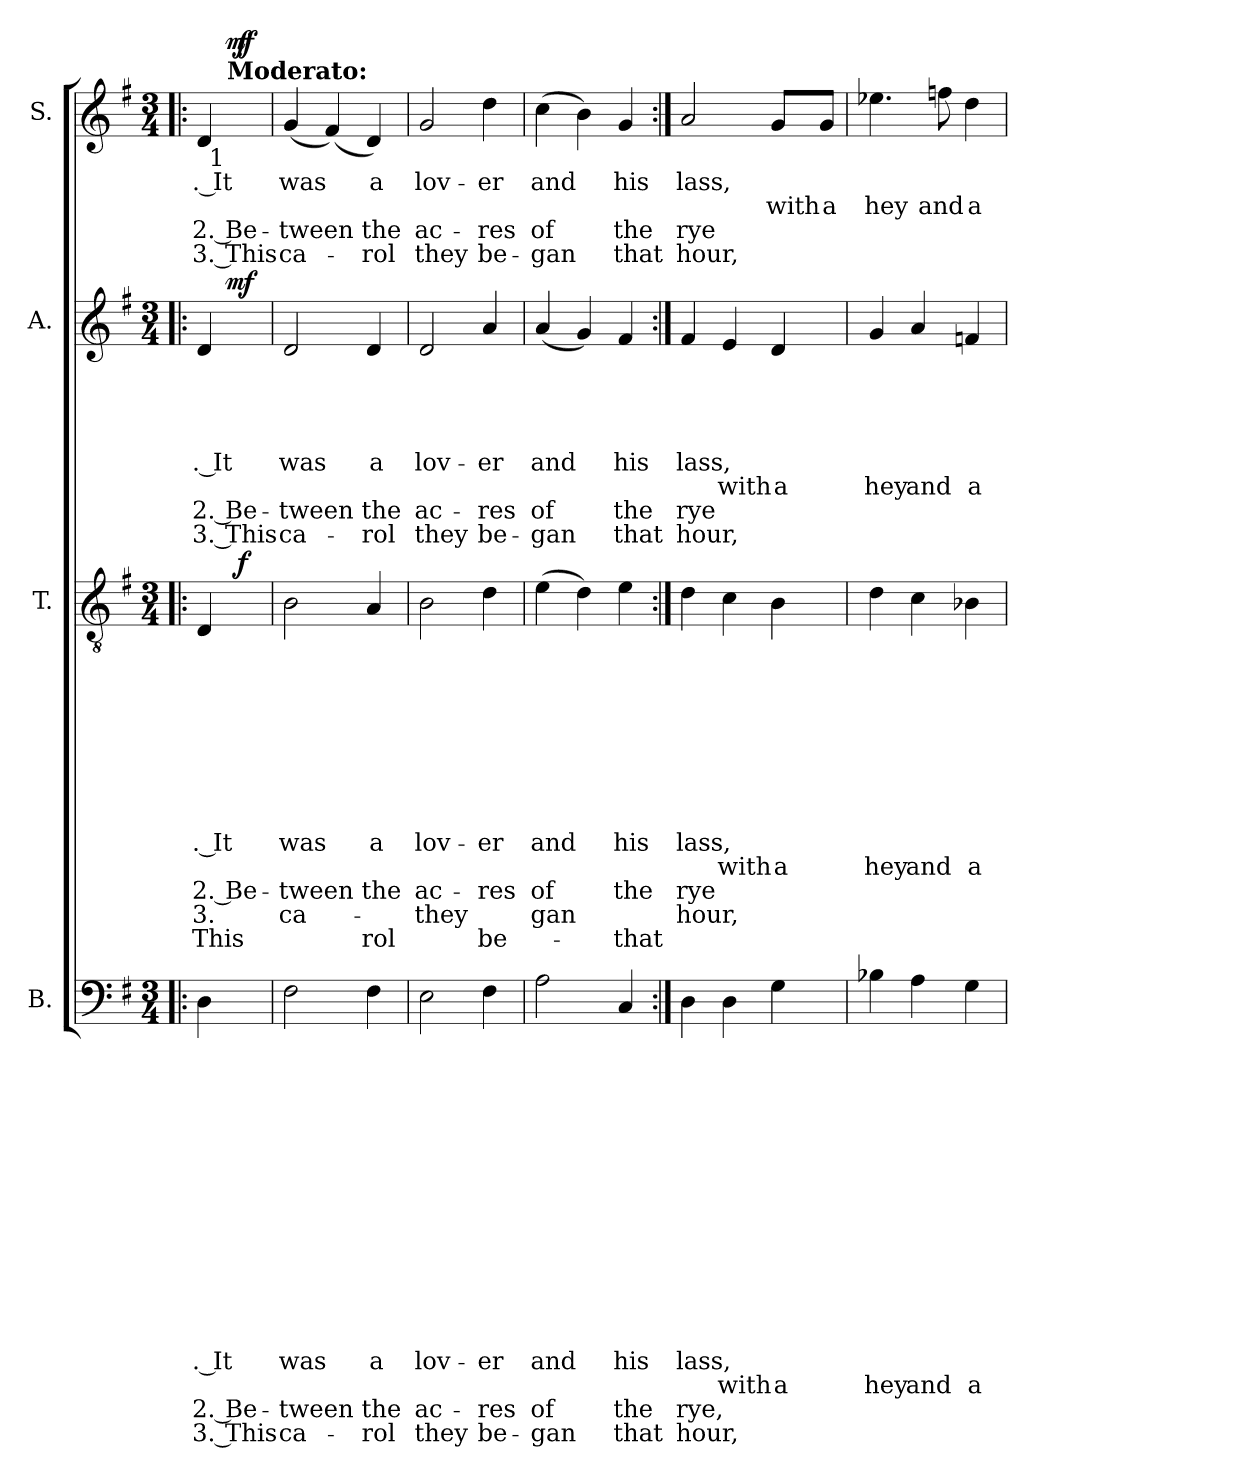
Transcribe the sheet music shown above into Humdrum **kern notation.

**kern	**text	**text	**text	**text	**text	**text	**text	**text	**text	**text	**text	**text	**text	**text	**text	**text	**text	**dynam	**kern	**text	**text	**text	**text	**text	**text	**text	**text	**text	**text	**text	**text	**text	**dynam	**kern	**text	**text	**text	**text	**text	**text	**text	**text	**dynam	**kern	**text	**text	**text	**text	**dynam
*part4	*part4	*part4	*part4	*part4	*part4	*part4	*part4	*part4	*part4	*part4	*part4	*part4	*part4	*part4	*part4	*part4	*part4	*part4	*part3	*part3	*part3	*part3	*part3	*part3	*part3	*part3	*part3	*part3	*part3	*part3	*part3	*part3	*part3	*part2	*part2	*part2	*part2	*part2	*part2	*part2	*part2	*part2	*part2	*part1	*part1	*part1	*part1	*part1	*part1
*staff4	*staff4	*staff4	*staff4	*staff4	*staff4	*staff4	*staff4	*staff4	*staff4	*staff4	*staff4	*staff4	*staff4	*staff4	*staff4	*staff4	*staff4	*staff4	*staff3	*staff3	*staff3	*staff3	*staff3	*staff3	*staff3	*staff3	*staff3	*staff3	*staff3	*staff3	*staff3	*staff3	*staff3	*staff2	*staff2	*staff2	*staff2	*staff2	*staff2	*staff2	*staff2	*staff2	*staff2	*staff1	*staff1	*staff1	*staff1	*staff1	*staff1
*I"B.	*	*	*	*	*	*	*	*	*	*	*	*	*	*	*	*	*	*	*I"T.	*	*	*	*	*	*	*	*	*	*	*	*	*	*	*I"A.	*	*	*	*	*	*	*	*	*	*I"S.	*	*	*	*	*
*clefF4	*	*	*	*	*	*	*	*	*	*	*	*	*	*	*	*	*	*	*clefGv2	*	*	*	*	*	*	*	*	*	*	*	*	*	*	*clefG2	*	*	*	*	*	*	*	*	*	*clefG2	*	*	*	*	*
*k[f#]	*	*	*	*	*	*	*	*	*	*	*	*	*	*	*	*	*	*	*k[f#]	*	*	*	*	*	*	*	*	*	*	*	*	*	*	*k[f#]	*	*	*	*	*	*	*	*	*	*k[f#]	*	*	*	*	*
*G:	*	*	*	*	*	*	*	*	*	*	*	*	*	*	*	*	*	*	*G:	*	*	*	*	*	*	*	*	*	*	*	*	*	*	*G:	*	*	*	*	*	*	*	*	*	*G:	*	*	*	*	*
*M3/4	*	*	*	*	*	*	*	*	*	*	*	*	*	*	*	*	*	*	*M3/4	*	*	*	*	*	*	*	*	*	*	*	*	*	*	*M3/4	*	*	*	*	*	*	*	*	*	*M3/4	*	*	*	*	*
=1!|:	=1!|:	=1!|:	=1!|:	=1!|:	=1!|:	=1!|:	=1!|:	=1!|:	=1!|:	=1!|:	=1!|:	=1!|:	=1!|:	=1!|:	=1!|:	=1!|:	=1!|:	=1!|:	=1!|:	=1!|:	=1!|:	=1!|:	=1!|:	=1!|:	=1!|:	=1!|:	=1!|:	=1!|:	=1!|:	=1!|:	=1!|:	=1!|:	=1!|:	=1!|:	=1!|:	=1!|:	=1!|:	=1!|:	=1!|:	=1!|:	=1!|:	=1!|:	=1!|:	=1!|:	=1!|:	=1!|:	=1!|:	=1!|:	=1!|:
!	!	!	!	!	!	!	!	!	!	!	!	!	!	!LO:LY:b:rj	!	!LO:LY:b:rj	!LO:LY:b:rj	!	!	!	!	!	!	!	!	!	!	!LO:LY:b:rj	!	!LO:LY:b:rj	!LO:LY:b:rj	!LO:LY:b:rj	!	!	!	!	!	!	!LO:LY:b:rj	!	!LO:LY:b:rj	!LO:LY:b:rj	!	!	!LO:LY:b:rj	!	!LO:LY:b:rj	!LO:LY:b:rj	!
*^	*	*	*	*	*	*	*	*	*	*	*	*	*	*	*	*	*	*	*^	*	*	*	*	*	*	*	*	*	*	*	*	*	*	*^	*	*	*	*	*	*	*	*	*	*^	*	*	*	*	*
*	*	*	*	*	*	*	*	*	*	*	*	*	*	*	*	*	*	*	*	*	*^	*	*	*	*	*	*	*	*	*	*	*	*	*	*	*	*^	*	*	*	*	*	*	*	*	*	*	*^	*	*	*	*	*
*	*	*	*	*	*	*	*	*	*	*	*	*	*	*	*	*	*	*	*	*	*	*	*	*	*	*	*	*	*	*	*	*	*	*	*	*	*	*	*	*	*	*	*	*	*	*	*	*	*	*	*^	*	*	*	*	*
4D\	8ryy	.	.	.	.	.	.	.	.	.	.	.	.	.	. It	.	2. Be-	3. This	.	4D/	16.ryy	8ryy	.	.	.	.	.	.	.	.	. It	.	2. Be-	3.	This	.	4d/	16.ryy	8ryy	.	.	.	.	. It	.	2. Be-	3. This	.	4d/	16.ryy	8ryy	32ryy	. It	.	2. Be-	3. This	.
!	!	!	!	!	!	!	!	!	!	!	!	!	!	!	!	!	!	!	!	!	!	!	!	!	!	!	!	!	!	!	!	!	!	!	!	!	!	!	!	!	!	!	!	!	!	!	!	!	!	!	!	!LO:TX:b:t=1	!	!	!	!	!
.	.	.	.	.	.	.	.	.	.	.	.	.	.	.	.	.	.	.	.	.	.	.	.	.	.	.	.	.	.	.	.	.	.	.	.	.	.	.	.	.	.	.	.	.	.	.	.	.	.	.	.	8..ryy	.	.	.	.	.
!	!	!	!	!	!	!	!	!	!	!	!	!	!	!	!	!	!	!	!	!	!	!	!	!	!	!	!	!	!	!	!	!	!	!	!	!	!	!	!	!	!	!	!	!	!	!	!	!	!	!LO:TX:a:B:t=Moderato&colon;	!	!	!	!	!	!	!
!	!	!	!	!	!	!	!	!	!	!	!	!	!	!	!	!	!	!	!	!	!	!	!	!	!	!	!	!	!	!	!	!	!	!	!	!LO:DY:b	!	!	!	!	!	!	!	!	!	!	!	!	!	!	!	!	!	!	!	!	!
!	!	!	!	!	!	!	!	!	!	!	!	!	!	!	!	!	!	!	!	!	!	!	!	!	!	!	!	!	!	!	!	!	!	!	!	!LO:DY:n=1:b	!	!	!	!	!	!	!	!	!	!	!	!LO:DY:b	!	!	!	!	!	!	!	!	!LO:DY:b
.	.	.	.	.	.	.	.	.	.	.	.	.	.	.	.	.	.	.	.	.	8ryy	.	.	.	.	.	.	.	.	.	.	.	.	.	.	mf p	.	8ryy	.	.	.	.	.	.	.	.	.	mf	.	8ryy	.	.	.	.	.	.	mf
!	!	!	!	!	!	!	!	!	!	!	!	!	!	!	!	!	!	!	!LO:DY:b	!	!	!	!	!	!	!	!	!	!	!	!	!	!	!	!	!	!	!	!	!	!	!	!	!	!	!	!	!	!	!	!	!	!	!	!	!	!
!	!	!	!	!	!	!	!	!	!	!	!	!	!	!	!	!	!	!	!LO:DY:n=1:b	!	!	!	!	!	!	!	!	!	!	!	!	!	!	!	!	!LO:DY:n=2:b	!	!	!	!	!	!	!	!	!	!	!	!LO:DY:a	!	!	!	!	!	!	!	!	!
!	!	!	!	!	!	!	!	!	!	!	!	!	!	!	!	!	!	!	!	!	!	!	!	!	!	!	!	!	!	!	!	!	!	!	!	!	!	!	!	!	!	!	!	!	!	!	!	!LO:DY:n=1:b	!	!	!	!	!	!	!	!	!
!	!	!	!	!	!	!	!	!	!	!	!	!	!	!	!	!	!	!	!	!	!	!	!	!	!	!	!	!	!	!	!	!	!	!	!	!	!	!	!	!	!	!	!	!	!	!	!	!LO:DY:n=2:b	!	!	!	!	!	!	!	!	!LO:DY:b
.	8ryy	.	.	.	.	.	.	.	.	.	.	.	.	.	.	.	.	.	p f	.	.	8ryy	.	.	.	.	.	.	.	.	.	.	.	.	.	f	.	.	8ryy	.	.	.	.	.	.	.	.	p f p	.	.	8ryy	.	.	.	.	.	f
.	.	.	.	.	.	.	.	.	.	.	.	.	.	.	.	.	.	.	.	.	32ryy	.	.	.	.	.	.	.	.	.	.	.	.	.	.	.	.	32ryy	.	.	.	.	.	.	.	.	.	.	.	32ryy	.	.	.	.	.	.	.
=2	=2	=2	=2	=2	=2	=2	=2	=2	=2	=2	=2	=2	=2	=2	=2	=2	=2	=2	=2	=2	=2	=2	=2	=2	=2	=2	=2	=2	=2	=2	=2	=2	=2	=2	=2	=2	=2	=2	=2	=2	=2	=2	=2	=2	=2	=2	=2	=2	=2	=2	=2	=2	=2	=2	=2	=2	=2
!	!	!	!	!	!	!	!	!	!	!	!	!	!	!	!LO:LY:b	!	!LO:LY:b	!LO:LY:b	!	!	!	!	!	!	!	!	!	!	!	!	!LO:LY:b	!	!LO:LY:b	!LO:LY:b	!	!	!	!	!	!	!	!	!	!LO:LY:b	!	!LO:LY:b	!LO:LY:b	!	!	!	!	!	!LO:LY:b	!	!LO:LY:b	!LO:LY:b	!
*v	*v	*	*	*	*	*	*	*	*	*	*	*	*	*	*	*	*	*	*	*	*	*	*	*	*	*	*	*	*	*	*	*	*	*	*	*	*v	*v	*v	*	*	*	*	*	*	*	*	*	*v	*v	*v	*v	*	*	*	*	*
*	*	*	*	*	*	*	*	*	*	*	*	*	*	*	*	*	*	*	*v	*v	*v	*	*	*	*	*	*	*	*	*	*	*	*	*	*	*	*	*	*	*	*	*	*	*	*	*	*	*	*	*	*
2F#\	.	.	.	.	.	.	.	.	.	.	.	.	.	was	.	-tween	ca-	.	2B\	.	.	.	.	.	.	.	.	was	.	-tween	ca-	.	.	2d/	.	.	.	.	was	.	-tween	ca-	.	(<4g/	was	.	-tween	ca-	.
.	.	.	.	.	.	.	.	.	.	.	.	.	.	.	.	.	.	.	.	.	.	.	.	.	.	.	.	.	.	.	.	.	.	.	.	.	.	.	.	.	.	.	.	(<4f#/)	.	.	.	.	.
!	!	!	!	!	!	!	!	!	!	!	!	!	!	!LO:LY:b	!	!LO:LY:b	!LO:LY:b	!	!	!	!	!	!	!	!	!	!	!LO:LY:b	!	!LO:LY:b	!	!LO:LY:b	!	!	!	!	!	!	!LO:LY:b	!	!LO:LY:b	!LO:LY:b	!	!	!LO:LY:b	!	!LO:LY:b	!LO:LY:b	!
4F#\	.	.	.	.	.	.	.	.	.	.	.	.	.	a	.	the	-rol	.	4A/	.	.	.	.	.	.	.	.	a	.	the	.	rol	.	4d/	.	.	.	.	a	.	the	-rol	.	4d/)	a	.	the	-rol	.
=3	=3	=3	=3	=3	=3	=3	=3	=3	=3	=3	=3	=3	=3	=3	=3	=3	=3	=3	=3	=3	=3	=3	=3	=3	=3	=3	=3	=3	=3	=3	=3	=3	=3	=3	=3	=3	=3	=3	=3	=3	=3	=3	=3	=3	=3	=3	=3	=3	=3
!	!	!	!	!	!	!	!	!	!	!	!	!	!	!LO:LY:b	!	!LO:LY:b	!LO:LY:b	!	!	!	!	!	!	!	!	!	!	!LO:LY:b	!	!LO:LY:b	!LO:LY:b	!	!	!	!	!	!	!	!LO:LY:b	!	!LO:LY:b	!LO:LY:b	!	!	!LO:LY:b	!	!LO:LY:b	!LO:LY:b	!
2E\	.	.	.	.	.	.	.	.	.	.	.	.	.	lov-	.	ac-	they	.	2B\	.	.	.	.	.	.	.	.	lov-	.	ac-	-they	.	.	2d/	.	.	.	.	lov-	.	ac-	they	.	2g/	lov-	.	ac-	they	.
!	!	!	!	!	!	!	!	!	!	!	!	!	!	!LO:LY:b	!	!LO:LY:b	!LO:LY:b	!	!	!	!	!	!	!	!	!	!	!LO:LY:b	!	!LO:LY:b	!	!LO:LY:b	!	!	!	!	!	!	!LO:LY:b	!	!LO:LY:b	!LO:LY:b	!	!	!LO:LY:b	!	!LO:LY:b	!LO:LY:b	!
4F#\	.	.	.	.	.	.	.	.	.	.	.	.	.	-er	.	-res	be-	.	4d\	.	.	.	.	.	.	.	.	-er	.	-res	.	be-	.	4a/	.	.	.	.	-er	.	-res	be-	.	4dd\	-er	.	-res	be-	.
=4	=4	=4	=4	=4	=4	=4	=4	=4	=4	=4	=4	=4	=4	=4	=4	=4	=4	=4	=4	=4	=4	=4	=4	=4	=4	=4	=4	=4	=4	=4	=4	=4	=4	=4	=4	=4	=4	=4	=4	=4	=4	=4	=4	=4	=4	=4	=4	=4	=4
!	!	!	!	!	!	!	!	!	!	!	!	!	!	!LO:LY:b	!	!LO:LY:b	!LO:LY:b	!	!	!	!	!	!	!	!	!	!	!LO:LY:b	!	!LO:LY:b	!LO:LY:b	!	!	!	!	!	!	!	!LO:LY:b	!	!LO:LY:b	!LO:LY:b	!	!	!LO:LY:b	!	!LO:LY:b	!LO:LY:b	!
2A\	.	.	.	.	.	.	.	.	.	.	.	.	.	and	.	of	-gan	.	(>4e\	.	.	.	.	.	.	.	.	and	.	of	gan	.	.	(<4a/	.	.	.	.	and	.	of	-gan	.	(>4cc\	and	.	of	-gan	.
.	.	.	.	.	.	.	.	.	.	.	.	.	.	.	.	.	.	.	4d\)	.	.	.	.	.	.	.	.	.	.	.	.	.	.	4g/)	.	.	.	.	.	.	.	.	.	4b\)	.	.	.	.	.
!	!	!	!	!	!	!	!	!	!	!	!	!	!	!LO:LY:b	!	!LO:LY:b	!LO:LY:b	!	!	!	!	!	!	!	!	!	!	!LO:LY:b	!	!LO:LY:b	!	!LO:LY:b	!	!	!	!	!	!	!LO:LY:b	!	!LO:LY:b	!LO:LY:b	!	!	!LO:LY:b	!	!LO:LY:b	!LO:LY:b	!
4C/	.	.	.	.	.	.	.	.	.	.	.	.	.	his	.	the	that	.	4e\	.	.	.	.	.	.	.	.	his	.	the	.	-that	.	4f#/	.	.	.	.	his	.	the	that	.	4g/	his	.	the	that	.
=5:|!	=5:|!	=5:|!	=5:|!	=5:|!	=5:|!	=5:|!	=5:|!	=5:|!	=5:|!	=5:|!	=5:|!	=5:|!	=5:|!	=5:|!	=5:|!	=5:|!	=5:|!	=5:|!	=5:|!	=5:|!	=5:|!	=5:|!	=5:|!	=5:|!	=5:|!	=5:|!	=5:|!	=5:|!	=5:|!	=5:|!	=5:|!	=5:|!	=5:|!	=5:|!	=5:|!	=5:|!	=5:|!	=5:|!	=5:|!	=5:|!	=5:|!	=5:|!	=5:|!	=5:|!	=5:|!	=5:|!	=5:|!	=5:|!	=5:|!
!	!	!	!	!	!	!	!	!	!	!	!	!	!	!LO:LY:b	!	!LO:LY:b	!LO:LY:b	!	!	!	!	!	!	!	!	!	!	!LO:LY:b	!	!LO:LY:b	!LO:LY:b	!	!	!	!	!	!	!	!LO:LY:b	!	!LO:LY:b	!LO:LY:b	!	!	!LO:LY:b	!	!LO:LY:b	!LO:LY:b	!
4D\	.	.	.	.	.	.	.	.	.	.	.	.	.	lass,	.	rye,	hour,	.	4d\	.	.	.	.	.	.	.	.	lass,	.	rye	hour,	.	.	4f#/	.	.	.	.	lass,	.	rye	hour,	.	2a/	lass,	.	rye	hour,	.
!	!	!	!	!	!	!	!	!	!	!	!	!	!	!	!LO:LY:b	!	!	!	!	!	!	!	!	!	!	!	!	!	!LO:LY:b	!	!	!	!	!	!	!	!	!	!	!LO:LY:b	!	!	!	!	!	!	!	!	!
4D\	.	.	.	.	.	.	.	.	.	.	.	.	.	.	with	.	.	.	4c\	.	.	.	.	.	.	.	.	.	with	.	.	.	.	4e/	.	.	.	.	.	with	.	.	.	.	.	.	.	.	.
!	!	!	!	!	!	!	!	!	!	!	!	!	!	!	!LO:LY:b	!	!	!	!	!	!	!	!	!	!	!	!	!	!LO:LY:b	!	!	!	!	!	!	!	!	!	!	!LO:LY:b	!	!	!	!	!	!LO:LY:b	!	!	!
4G\	.	.	.	.	.	.	.	.	.	.	.	.	.	.	a	.	.	.	4B\	.	.	.	.	.	.	.	.	.	a	.	.	.	.	4d/	.	.	.	.	.	a	.	.	.	8g/L	.	with	.	.	.
!	!	!	!	!	!	!	!	!	!	!	!	!	!	!	!	!	!	!	!	!	!	!	!	!	!	!	!	!	!	!	!	!	!	!	!	!	!	!	!	!	!	!	!	!	!	!LO:LY:b	!	!	!
.	.	.	.	.	.	.	.	.	.	.	.	.	.	.	.	.	.	.	.	.	.	.	.	.	.	.	.	.	.	.	.	.	.	.	.	.	.	.	.	.	.	.	.	8g/J	.	a	.	.	.
=6	=6	=6	=6	=6	=6	=6	=6	=6	=6	=6	=6	=6	=6	=6	=6	=6	=6	=6	=6	=6	=6	=6	=6	=6	=6	=6	=6	=6	=6	=6	=6	=6	=6	=6	=6	=6	=6	=6	=6	=6	=6	=6	=6	=6	=6	=6	=6	=6	=6
!	!	!	!	!	!	!	!	!	!	!	!	!	!	!	!LO:LY:b	!	!	!	!	!	!	!	!	!	!	!	!	!	!LO:LY:b	!	!	!	!	!	!	!	!	!	!	!LO:LY:b	!	!	!	!	!	!LO:LY:b	!	!	!
4B-X\	.	.	.	.	.	.	.	.	.	.	.	.	.	.	hey	.	.	.	4d\	.	.	.	.	.	.	.	.	.	hey	.	.	.	.	4g/	.	.	.	.	.	hey	.	.	.	4.ee-X\	.	hey	.	.	.
!	!	!	!	!	!	!	!	!	!	!	!	!	!	!	!LO:LY:b	!	!	!	!	!	!	!	!	!	!	!	!	!	!LO:LY:b	!	!	!	!	!	!	!	!	!	!	!LO:LY:b	!	!	!	!	!	!	!	!	!
4A\	.	.	.	.	.	.	.	.	.	.	.	.	.	.	and	.	.	.	4c\	.	.	.	.	.	.	.	.	.	and	.	.	.	.	4a/	.	.	.	.	.	and	.	.	.	.	.	.	.	.	.
!	!	!	!	!	!	!	!	!	!	!	!	!	!	!	!	!	!	!	!	!	!	!	!	!	!	!	!	!	!	!	!	!	!	!	!	!	!	!	!	!	!	!	!	!	!	!LO:LY:b	!	!	!
.	.	.	.	.	.	.	.	.	.	.	.	.	.	.	.	.	.	.	.	.	.	.	.	.	.	.	.	.	.	.	.	.	.	.	.	.	.	.	.	.	.	.	.	8ffn\	.	and	.	.	.
!	!	!	!	!	!	!	!	!	!	!	!	!	!	!	!LO:LY:b	!	!	!	!	!	!	!	!	!	!	!	!	!	!LO:LY:b	!	!	!	!	!	!	!	!	!	!	!LO:LY:b	!	!	!	!	!	!LO:LY:b	!	!	!
4G\	.	.	.	.	.	.	.	.	.	.	.	.	.	.	a	.	.	.	4B-X\	.	.	.	.	.	.	.	.	.	a	.	.	.	.	4fn/	.	.	.	.	.	a	.	.	.	4dd\	.	a	.	.	.
=	=	=	=	=	=	=	=	=	=	=	=	=	=	=	=	=	=	=	=	=	=	=	=	=	=	=	=	=	=	=	=	=	=	=	=	=	=	=	=	=	=	=	=	=	=	=	=	=	=
*-	*-	*-	*-	*-	*-	*-	*-	*-	*-	*-	*-	*-	*-	*-	*-	*-	*-	*-	*-	*-	*-	*-	*-	*-	*-	*-	*-	*-	*-	*-	*-	*-	*-	*-	*-	*-	*-	*-	*-	*-	*-	*-	*-	*-	*-	*-	*-	*-	*-
